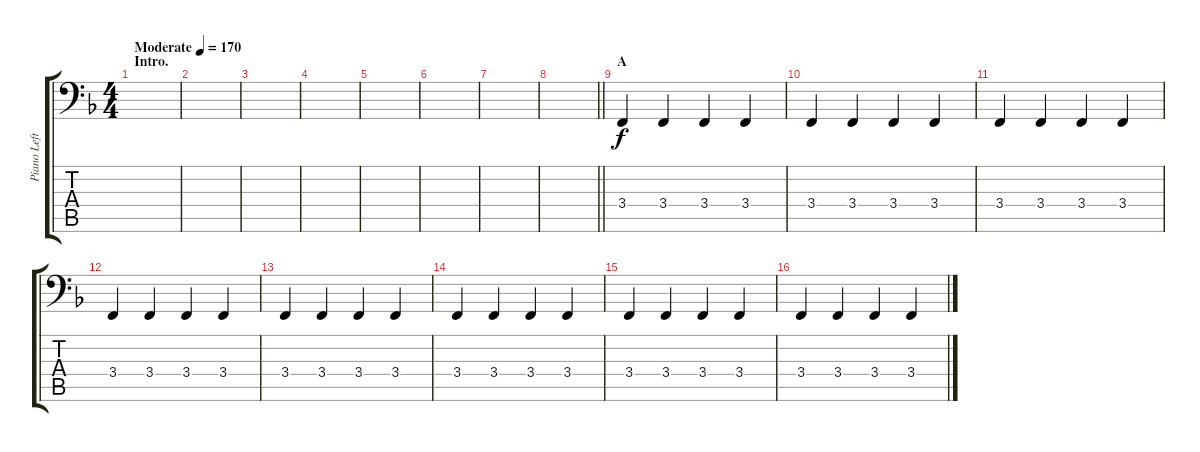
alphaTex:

\track ("Piano Left (Kotobuki Tsumugi)" "Piano Left") {instrument acousticgrandpiano}
\staff {score tabs}
\tuning (E3 B2 G2 D2 A1 E0) {hide}
\ts (4 4)
\section ("" "Intro.")
\tempo (170 "Moderate")
\clef f4
\ks f
|
|
|
|
|
|
|
\barLineRight lightlight
|
\section ("" "A")
3.4.4 3.4.4 3.4.4 3.4.4 |
3.4.4 3.4.4 3.4.4 3.4.4 |
3.4.4 3.4.4 3.4.4 3.4.4 |
3.4.4 3.4.4 3.4.4 3.4.4 |
3.4.4 3.4.4 3.4.4 3.4.4 |
3.4.4 3.4.4 3.4.4 3.4.4 |
3.4.4 3.4.4 3.4.4 3.4.4 |
3.4.4 3.4.4 3.4.4 3.4.4
